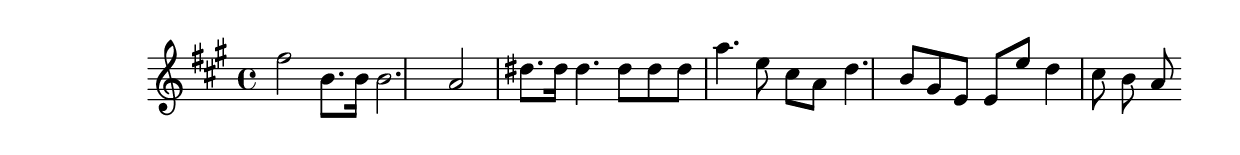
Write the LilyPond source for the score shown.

\version "2.19.49"
%{\header {
  title = "Ungeduld"
  composer = "Franz Schubert"
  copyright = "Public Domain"
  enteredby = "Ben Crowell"
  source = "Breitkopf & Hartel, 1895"
}%}
\time 3/4

%{\tempo 8 = 250
%}
\score{{\key a\major
\relative fis'' {
  fis2 b,8. b16 | b2. | a2 dis8. dis16 | dis4. dis8 dis dis | a'4. e8 cis a |
  d4. b8 gis e | e e' d4 cis8 b8 | a

}
}}